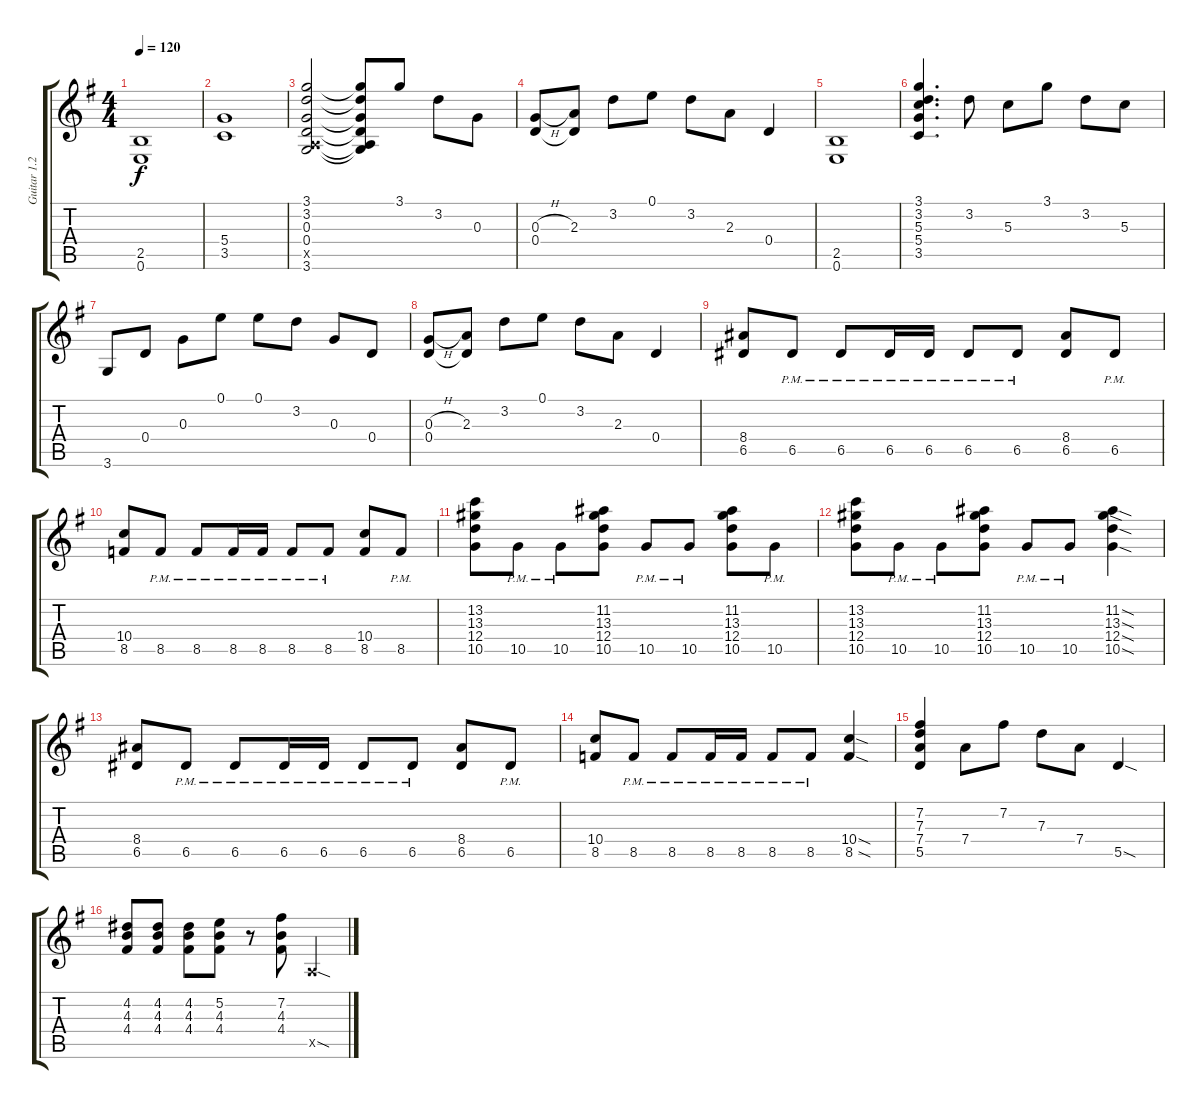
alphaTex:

\track ("Guitar 1.2" "Guitar 1.2") {instrument distortionguitar}
\staff {score tabs}
\tuning (E4 B3 G3 D3 A2 E2) {hide}
\ts (4 4)
\tempo 120
\clef g2
\ks g
(2.5 0.6).1{dy f} |
(5.4 3.5).1 |
(3.1 3.2 0.3 0.4 0.5{x} 3.6).2 (3.1{t} 3.2{t} 0.3{t} 0.4{t} 0.5{t} 3.6{t}).8 3.1.8 3.2.8 0.3.8 |
(0.3{h} 0.4).8 (2.3 0.4{t}).8 3.2.8 0.1.8 3.2.8 2.3.8 0.4.4 |
(2.5 0.6).1 |
(3.1 3.2 5.3 5.4 3.5).4{d} 3.2.8 5.3.8 3.1.8 3.2.8 5.3.8 |
3.6.8 0.4.8 0.3.8 0.1.8 0.1.8 3.2.8 0.3.8 0.4.8 |
(0.3{h} 0.4).8 (2.3 0.4{t}).8 3.2.8 0.1.8 3.2.8 2.3.8 0.4.4 |
(8.4 6.5).8 6.5{pm}.8 6.5{pm}.8 6.5{pm}.16 6.5{pm}.16 6.5{pm}.8 6.5{pm}.8 (8.4 6.5).8 6.5{pm}.8 |
(10.4 8.5).8 8.5{pm}.8 8.5{pm}.8 8.5{pm}.16 8.5{pm}.16 8.5{pm}.8 8.5{pm}.8 (10.4 8.5).8 8.5{pm}.8 |
(13.2 13.3 12.4 10.5).8 10.5{pm}.8 10.5{pm}.8 (11.2 13.3 12.4 10.5).8 10.5{pm}.8 10.5{pm}.8 (11.2 13.3 12.4 10.5).8 10.5{pm}.8 |
(13.2 13.3 12.4 10.5).8 10.5{pm}.8 10.5{pm}.8 (11.2 13.3 12.4 10.5).8 10.5{pm}.8 10.5{pm}.8 (11.2{sod} 13.3{sod} 12.4{sod} 10.5{sod}).4 |
(8.4 6.5).8 6.5{pm}.8 6.5{pm}.8 6.5{pm}.16 6.5{pm}.16 6.5{pm}.8 6.5{pm}.8 (8.4 6.5).8 6.5{pm}.8 |
(10.4 8.5).8 8.5{pm}.8 8.5{pm}.8 8.5{pm}.16 8.5{pm}.16 8.5{pm}.8 8.5{pm}.8 (10.4{sod} 8.5{sod}).4 |
(7.2 7.3 7.4 5.5).4 7.4.8 7.2.8 7.3.8 7.4.8 5.5{sod}.4 |
(4.2 4.3 4.4).8 (4.2 4.3 4.4).8 (4.2 4.3 4.4).8 (5.2 4.3 4.4).8 r.8 (7.2 4.3 4.4).8 0.5{sod x}.4
